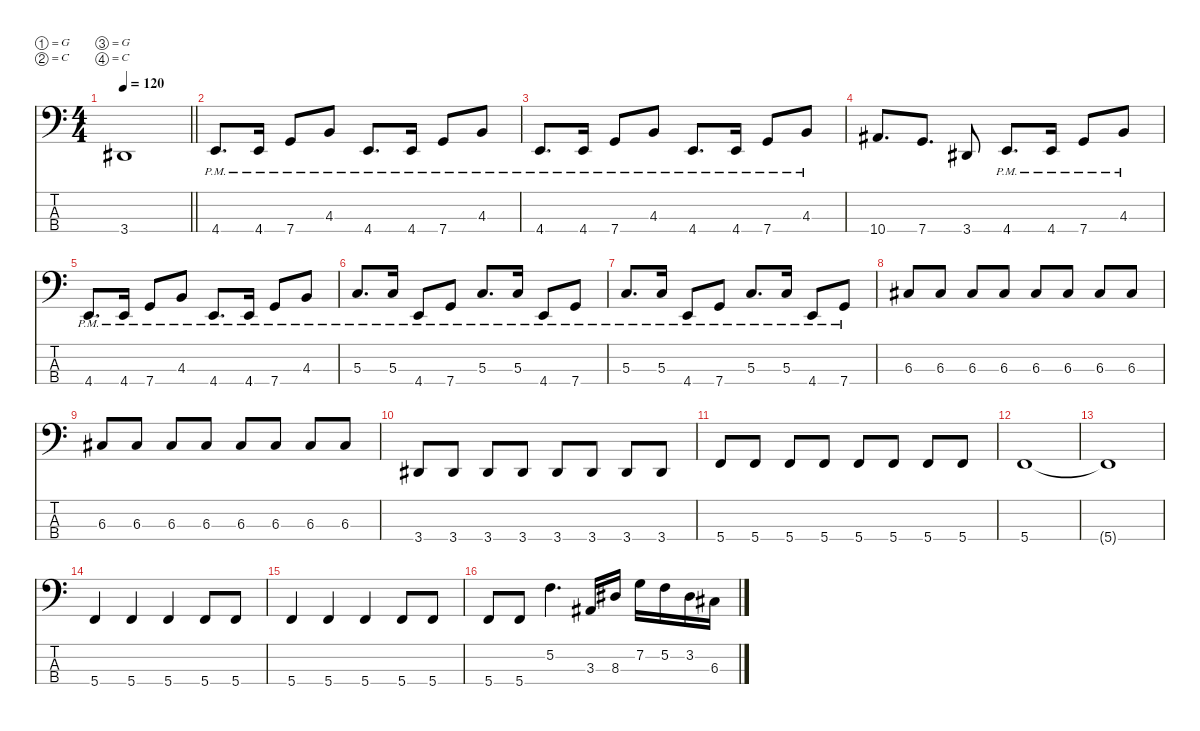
\defaultSystemsLayout 4
\hideDynamics
\bracketExtendMode nobrackets
\singleTrackTrackNamePolicy hidden
\multiTrackTrackNamePolicy hidden
\firstSystemTrackNameMode fullname
\firstSystemTrackNameOrientation horizontal
\otherSystemsTrackNameOrientation horizontal
\track ("BASS" "el.bs.") {defaultSystemsLayout 8 instrument electricbassfinger}
\staff {score tabs}
\tuning (G2 C2 G1 C1)
\ts (4 4)
\tempo 120
\clef f4
\barLineRight lightlight
\ks c
3.4{t acc #}.1{dy f beam Up} |
4.4{pm}.8{d beam Up} 4.4{pm}.16{beam Up} 7.4{pm}.8{beam Up} 4.3{pm}.8{beam Up} 4.4{pm}.8{d beam Up} 4.4{pm}.16{beam Up} 7.4{pm}.8{beam Up} 4.3{pm}.8{beam Up} |
4.4{pm}.8{d beam Up} 4.4{pm}.16{beam Up} 7.4{pm}.8{beam Up} 4.3{pm}.8{beam Up} 4.4{pm}.8{d beam Up} 4.4{pm}.16{beam Up} 7.4{pm}.8{beam Up} 4.3{pm}.8{beam Up} |
10.4{acc #}.8{d beam Up} 7.4.8{d beam Up} 3.4{acc #}.8{beam Up} 4.4{pm}.8{d beam Up} 4.4{pm}.16{beam Up} 7.4{pm}.8{beam Up} 4.3{pm}.8{beam Up} |
4.4{pm}.8{d beam Up} 4.4{pm}.16{beam Up} 7.4{pm}.8{beam Up} 4.3{pm}.8{beam Up} 4.4{pm}.8{d beam Up} 4.4{pm}.16{beam Up} 7.4{pm}.8{beam Up} 4.3{pm}.8{beam Up} |
5.3{pm}.8{d beam Up} 5.3{pm}.16{beam Up} 4.4{pm}.8{beam Up} 7.4{pm}.8{beam Up} 5.3{pm}.8{d beam Up} 5.3{pm}.16{beam Up} 4.4{pm}.8{beam Up} 7.4{pm}.8{beam Up} |
5.3{pm}.8{d beam Up} 5.3{pm}.16{beam Up} 4.4{pm}.8{beam Up} 7.4{pm}.8{beam Up} 5.3{pm}.8{d beam Up} 5.3{pm}.16{beam Up} 4.4{pm}.8{beam Up} 7.4{pm}.8{beam Up} |
6.3{acc #}.8{beam Up} 6.3{acc #}.8{beam Up} 6.3{acc #}.8{beam Up} 6.3{acc #}.8{beam Up} 6.3{acc #}.8{beam Up} 6.3{acc #}.8{beam Up} 6.3{acc #}.8{beam Up} 6.3{acc #}.8{beam Up} |
6.3{acc #}.8{beam Up} 6.3{acc #}.8{beam Up} 6.3{acc #}.8{beam Up} 6.3{acc #}.8{beam Up} 6.3{acc #}.8{beam Up} 6.3{acc #}.8{beam Up} 6.3{acc #}.8{beam Up} 6.3{acc #}.8{beam Up} |
3.4{acc #}.8{beam Up} 3.4{acc #}.8{beam Up} 3.4{acc #}.8{beam Up} 3.4{acc #}.8{beam Up} 3.4{acc #}.8{beam Up} 3.4{acc #}.8{beam Up} 3.4{acc #}.8{beam Up} 3.4{acc #}.8{beam Up} |
5.4.8{beam Up} 5.4.8{beam Up} 5.4.8{beam Up} 5.4.8{beam Up} 5.4.8{beam Up} 5.4.8{beam Up} 5.4.8{beam Up} 5.4.8{beam Up} |
5.4.1{beam Up} |
5.4{t}.1{beam Up} |
5.4.4{beam Up} 5.4.4{beam Up} 5.4.4{beam Up} 5.4.8{beam Up} 5.4.8{beam Up} |
5.4.4{beam Up} 5.4.4{beam Up} 5.4.4{beam Up} 5.4.8{beam Up} 5.4.8{beam Up} |
5.4.8{beam Up} 5.4.8{beam Up} 5.2.4{d beam Down} 3.3{acc #}.16{beam Up} 8.3{acc #}.16{beam Up} 7.2.16{beam Down} 5.2.16{beam Down} 3.2{acc #}.16{beam Down} 6.3{acc #}.16{beam Down}
